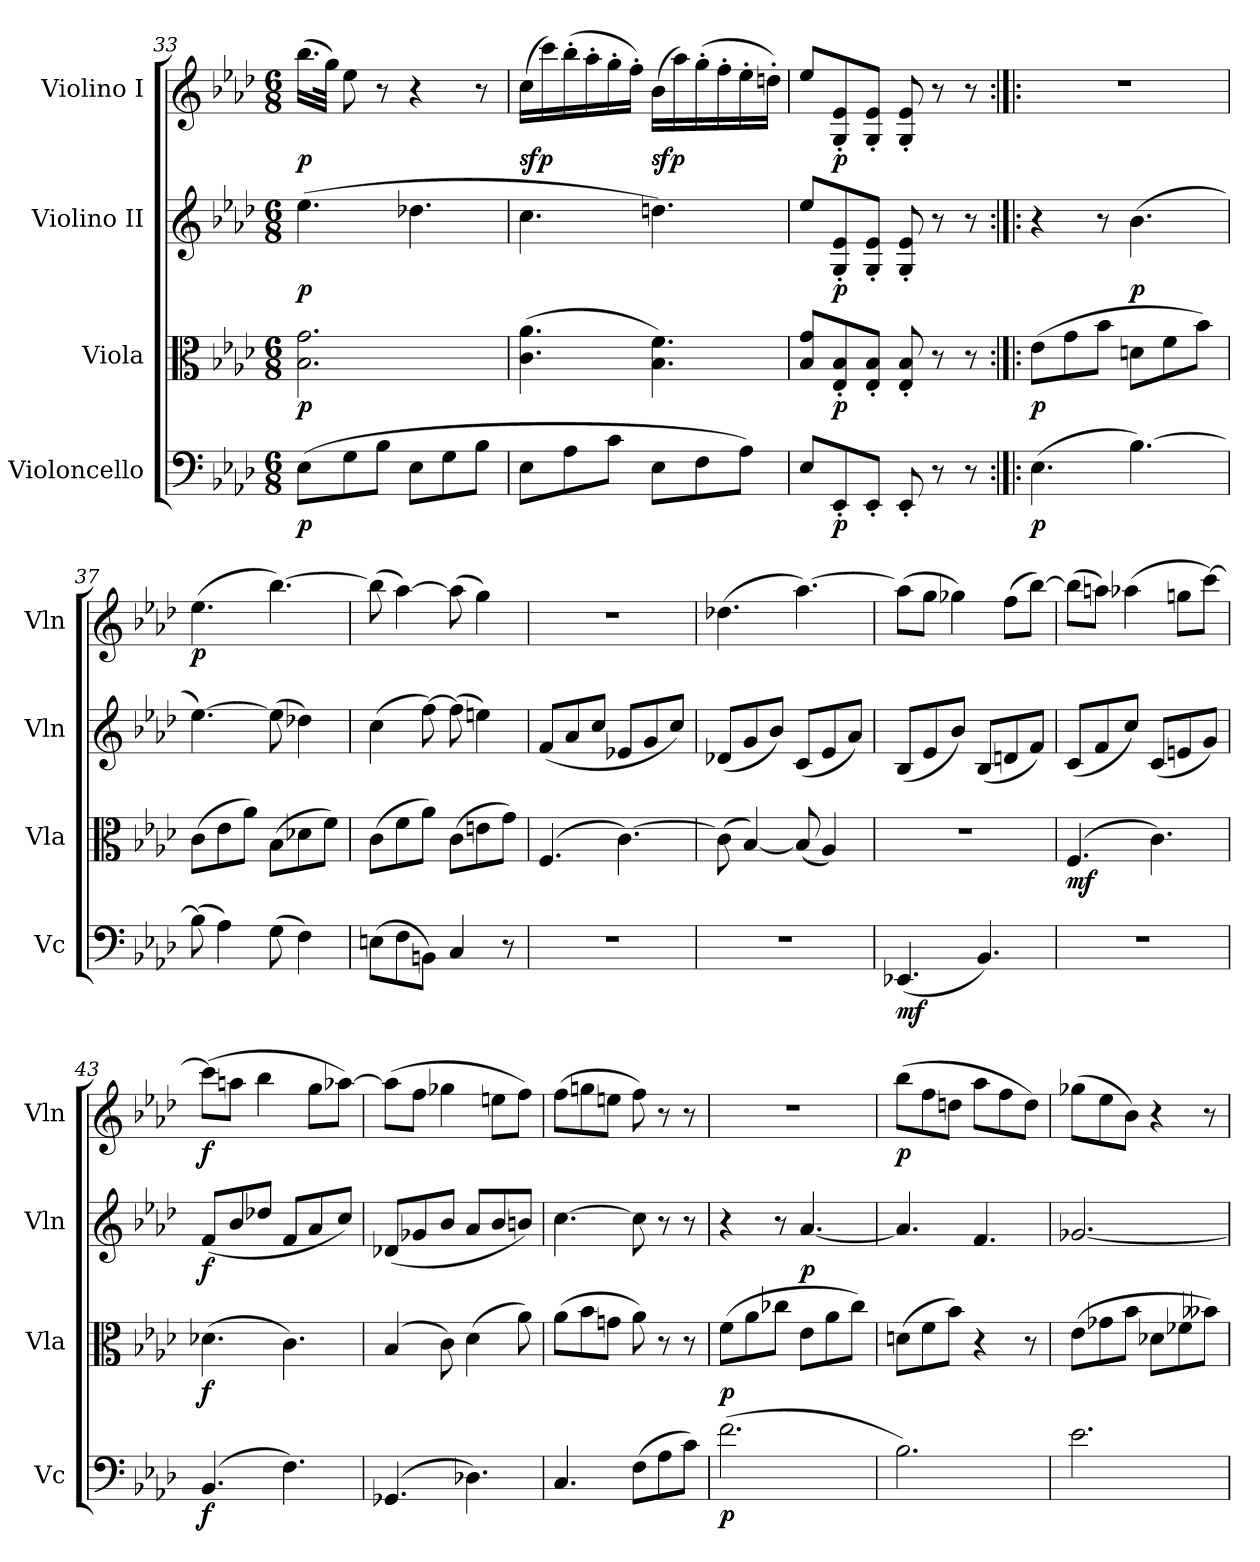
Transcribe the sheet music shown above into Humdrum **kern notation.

**kern	**dynam	**kern	**dynam	**kern	**dynam	**kern	**dynam
*part4	*part4	*part3	*part3	*part2	*part2	*part1	*part1
*staff4	*staff4	*staff3	*staff3	*staff2	*staff2	*staff1	*staff1
*I"Violoncello	*	*I"Viola	*	*I"Violino II	*	*I"Violino I	*
*I'Vc	*	*I'Vla	*	*I'Vln	*	*I'Vln	*
*clefF4	*	*clefC3	*	*clefG2	*	*clefG2	*
*k[b-e-a-d-]	*	*k[b-e-a-d-]	*	*k[b-e-a-d-]	*	*k[b-e-a-d-]	*
*A-:	*	*A-:	*	*A-:	*	*A-:	*
*M6/8	*	*M6/8	*	*M6/8	*	*M6/8	*
=33	=33	=33	=33	=33	=33	=33	=33
*	*	*^	*	*^	*	*	*
(8E-L	p	2.g 2.B-	2ryy	p	(4.ee-	2ryy	p	(16.bb-LL	p
.	.	.	.	.	.	.	.	32ggJJk)	.
8G	.	.	.	.	.	.	.	8ee-	.
8B-J	.	.	.	.	.	.	.	8r	.
8E-L	.	.	.	.	4.dd-X	.	.	4r	.
8G	.	.	8ryy	.	.	8ryy	.	.	.
8B-J	crescendo	.	8ryy	crescendo	.	8ryy	crescendo	8r	.
*	*	*v	*v	*	*	*	*	*	*
*	*	*	*	*v	*v	*	*	*
=34	=34	=34	=34	=34	=34	=34	=34
8E-L	.	(4.a- 4.c	.	4.cc	.	(16ccLL	sfp
.	.	.	.	.	.	16ccc)	.
8A-	.	.	.	.	.	(16bb-'	.
.	.	.	.	.	.	16aa-'	.
8cJ	.	.	.	.	.	16gg'	.
.	.	.	.	.	.	16ff'JJ)	.
8E-L	.	4.f 4.B-)	.	4.ddn)	.	(16b-LL	sfp
.	.	.	.	.	.	16aa-)	.
8F	.	.	.	.	.	(16gg'	.
.	.	.	.	.	.	16ff'	.
8A-J)	.	.	.	.	.	16ee-'	.
.	.	.	.	.	.	16ddn'JJ)	.
=35	=35	=35	=35	=35	=35	=35	=35
8E-L	.	8g 8B-L	.	8ee-L	.	8ee-L	.
8EE-'	p	8B-' 8E-'	p	8e-' 8G'	p	8e-' 8G'	p
8EE-'J	.	8B-' 8E-'J	.	8e-' 8G'J	.	8e-' 8G'J	.
8EE-'	.	8B-' 8E-'	.	8e-' 8G'	.	8e-' 8G'	.
8r	.	8r	.	8r	.	8r	.
8r	.	8r	.	8r	.	8r	.
=36:|!|:	=36:|!|:	=36:|!|:	=36:|!|:	=36:|!|:	=36:|!|:	=36:|!|:	=36:|!|:
(4.E-	p	(8e-L	p	4r	.	2.r	.
.	.	8g	.	.	.	.	.
.	.	8b-J	.	8r	.	.	.
[4.B-)	.	8dnL	.	(4.b-	p	.	.
.	.	8f	.	.	.	.	.
.	.	8b-J)	.	.	.	.	.
=37	=37	=37	=37	=37	=37	=37	=37
(8B-]	.	(8cL	.	[4.ee-)	.	(4.ee-	p
4A-)	.	8e-	.	.	.	.	.
.	.	8a-J)	.	.	.	.	.
(8G	.	(8B-L	.	(8ee-]	.	[4.bb-)	.
4F)	.	8d-X	.	4dd-X)	.	.	.
.	.	8fJ)	.	.	.	.	.
=38	=38	=38	=38	=38	=38	=38	=38
(8EnL	.	(8cL	.	(4cc	.	(8bb-]	.
8F	.	8f	.	.	.	[4aa-)	.
8BBnJ)	.	8a-J)	.	[8ff)	.	.	.
4C	.	(8cL	.	(8ff]	.	(8aa-]	.
.	.	8en	.	4een)	.	4gg)	.
8r	.	8gJ)	.	.	.	.	.
=39	=39	=39	=39	=39	=39	=39	=39
2.r	.	(4.F	.	(8fL	.	2.r	.
.	.	.	.	8a-	.	.	.
.	.	.	.	8ccJ	.	.	.
.	.	[4.c)	.	8e-XL	.	.	.
.	.	.	.	8g	.	.	.
.	.	.	.	8ccJ)	.	.	.
=40	=40	=40	=40	=40	=40	=40	=40
2.r	.	(8c]	.	(8d-XL	.	(4.dd-X	.
.	.	[4B-)	cresc.	8g	cre	.	.
.	.	.	.	8b-J)	.	.	.
.	.	(8B-]	.	(8cL	.	[4.aa-)	.
.	.	4A-)	.	8e-	.	.	.
.	.	.	.	8a-J)	.	.	.
=41	=41	=41	=41	=41	=41	=41	=41
(4.EE-X	mf	2.r	.	(8B-L	.	(8aa-L]	cre
.	.	.	.	8e-	scen	8ggJ	.
.	.	.	.	8b-J)	.	4gg-X)	.
4.BB-)	.	.	.	(8B-L	.	.	.
.	.	.	.	8dn	.	(8ffL	.
.	.	.	.	8fJ)	.	[8bb-J)	.
=42	=42	=42	=42	=42	=42	=42	=42
2.r	.	(4.F	mf	(8cL	.	(8bb-L]	scendo
.	.	.	.	8f	.	8aanJ)	.
.	.	.	.	8ccJ)	do	(4aa-X	.
.	.	4.c)	.	(8cL	.	.	.
.	.	.	.	8en	.	8ggnL	.
.	.	.	.	8gJ)	.	[8cccJ)	.
!!LO:LB:g=z
=43	=43	=43	=43	=43	=43	=43	=43
(4.BB-	f	(4.d-X	f	(8fL	f	(8cccL]	f
.	.	.	.	8b-	.	8aanJ	.
.	.	.	.	8dd-XJ	.	4bb-	.
4.F)	.	4.c)	.	8fL	.	.	.
.	.	.	.	8a-	.	8ggL	.
.	.	.	.	8ccJ)	.	[8aa-XJ)	.
=44	=44	=44	=44	=44	=44	=44	=44
(4.GG-X	.	(4B-	.	(8d-XL	.	(8aa-L]	.
.	.	.	.	8g-X	.	8ffJ	.
.	.	8c)	.	8b-J	.	4gg-X	.
4.D-X)	.	(4d-	.	8a-L	.	.	.
.	.	.	.	8b-	.	8eenL	.
.	.	8a-)	.	8bnJ)	.	8ffJ)	.
=45	=45	=45	=45	=45	=45	=45	=45
4.C	.	(8a-L	.	[4.cc	.	(8ffL	.
.	.	8b-	.	.	.	8ggn	.
.	.	8gnJ	.	.	.	8eenJ	.
(8FL	.	8a-)	.	8cc]	.	8ff)	.
8A-	.	8r	.	8r	.	8r	.
8cJ)	.	8r	.	8r	.	8r	.
=46	=46	=46	=46	=46	=46	=46	=46
(2.f	p	(8fL	p	4r	.	2.r	.
.	.	8a-	.	.	.	.	.
.	.	8cc-XJ	.	8r	.	.	.
.	.	8e-L	.	[4.a-	p	.	.
.	.	8a-	.	.	.	.	.
.	.	8cc-J)	.	.	.	.	.
=47	=47	=47	=47	=47	=47	=47	=47
2.B-)	.	(8dnL	.	4.a-]	.	(8bb-L	p
.	.	8f	.	.	.	8ff	.
.	.	8b-J)	.	.	.	8ddnJ	.
.	.	4r	.	4.f	.	8aa-L	.
.	.	.	.	.	.	8ff	.
.	.	8r	.	.	.	8ddJ)	.
=48	=48	=48	=48	=48	=48	=48	=48
2.e-	.	(8e-L	.	[2.g-X	.	(8gg-XL	.
.	.	8g-X	.	.	.	8ee-	.
.	.	8b-J	.	.	.	8b-J)	.
.	.	8d-XL	.	.	.	4r	.
.	.	8f-X	.	.	.	.	.
.	.	8b--XJ)	.	.	.	8r	.
=	=	=	=	=	=	=	=
*-	*-	*-	*-	*-	*-	*-	*-
